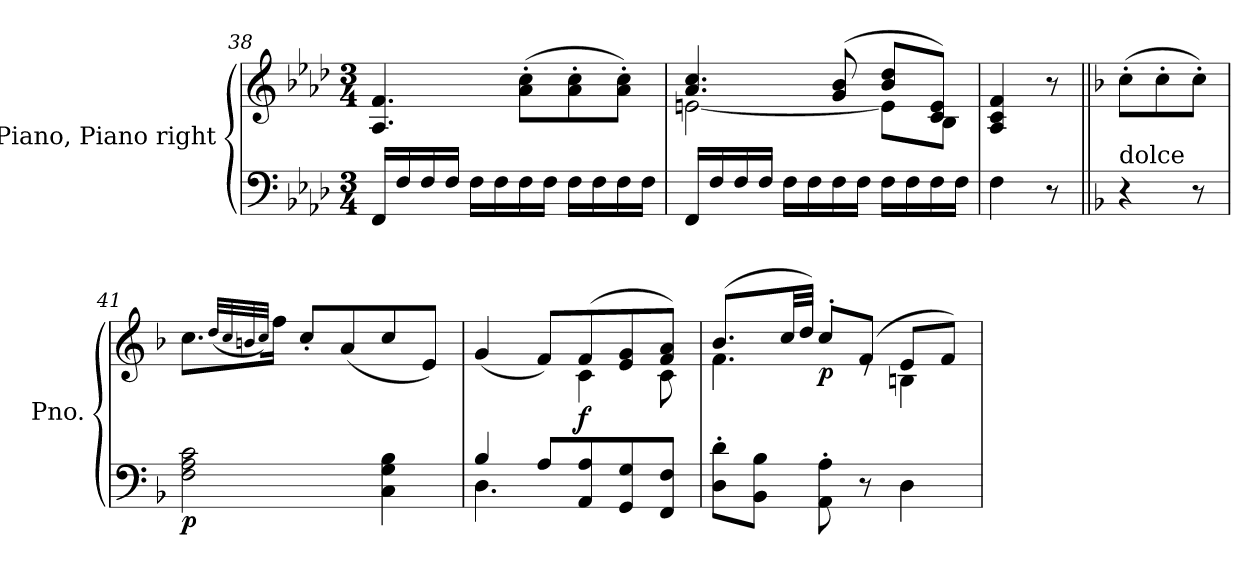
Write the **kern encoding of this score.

**kern	**kern	**dynam
*part1	*part1	*part1
*staff2	*staff1	*staff1/2
*I"Piano, Piano right	*	*
*I'Pno.	*	*
*clefF4	*clefG2	*
*k[b-e-a-d-]	*k[b-e-a-d-]	*
*M3/4	*M3/4	*
=38	=38	=38
16FF/LL	4.A-/ 4.f/	.
16F/	.	.
16F/	.	.
16F/JJ	.	.
16F\LL	.	.
16F\	.	.
16F\	(>8a-\' 8cc\'L	.
16F\JJ	.	.
16F\LL	8a-\' 8cc\'	.
16F\	.	.
16F\	8a-\' 8cc\'J)	.
16F\JJ	.	.
!!LO:PB:g=z
=39	=39	=39
*	*^	*
16FF/LL	4.a-/ 4.cc/	[2en\	.
16F/	.	.	.
16F/	.	.	.
16F/JJ	.	.	.
16F\LL	.	.	.
16F\	.	.	.
16F\	(>8g/ 8b-/	.	.
16F\JJ	.	.	.
16F\LL	8b-/ 8dd-/L	8e\L]	.
16F\	.	.	.
16F\	8c/ 8e/J)	8B-\J	.
16F\JJ	.	.	.
*	*v	*v	*
=40	=40	=40
4F\	4A-/ 4c/ 4f/	.
8r	8r	.
=40X5||	=40X5||	=40X5||
*k[b-]	*k[b-]	*
!LO:TX:a:t=dolce	!	!
4r	(>8cc'\L	.
.	8cc'\	.
8r	8cc'\J)	.
=41	=41	=41
!	!	!LO:DY:b=2
2F\ 2A\ 2c\	8.cc\L	p
.	(<32qdd/LLL	.
.	32qcc/	.
.	32qbn/	.
.	32qcc/JJJ)	.
.	16ff\Jk	.
.	8cc'/L	.
.	(<8a/	.
4C\ 4G\ 4B-\	8cc/	.
.	8e/J)	.
=42	=42	=42
*^	*^	*
4B-/	4.D\	(>4g/	4.ryy	.
8A/L	.	8f/L)	.	.
!	!	!	!	!LO:DY:b
8AA/ 8A/	4.ryy	(>8f/	4c\	f
8GG/ 8G/	.	8e/ 8g/	.	.
8FF/ 8F/J	.	8f/ 8a/J)	8c\	.
*v	*v	*	*	*
!!LO:LB:g=z	!!
=43	=43	=43	=43
8D\' 8d\'L	(>8.b-/L	4.f\	.
8BB-\ 8B-\J	.	.	.
.	32cc/LL	.	.
.	32dd/JJJ)	.	.
!	!	!	!LO:DY:b
8AA\' 8A\'	8cc'/L	.	p
8r	(>8f/J	8re	.
4D\	4Bn\	8e/L	.
.	.	8f/J)	.
*	*v	*v	*
=	=	=
*-	*-	*-
